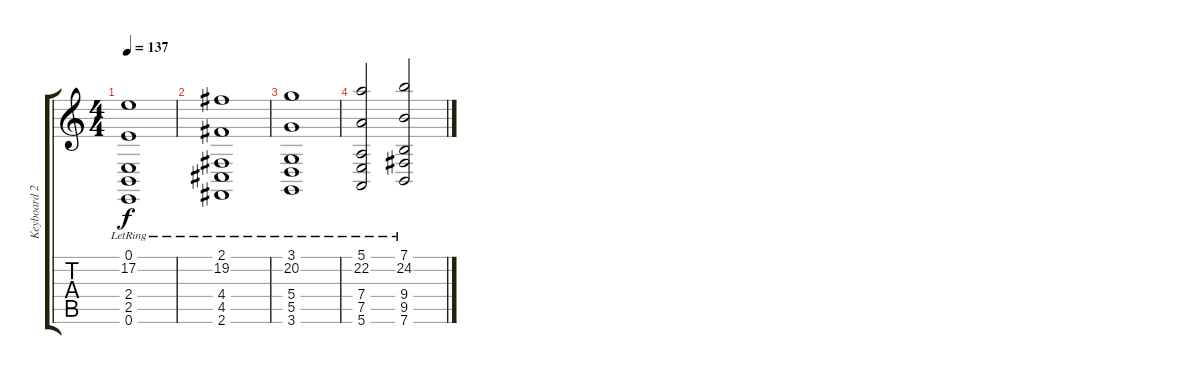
\track ("Keyboard 2" "Keyboard 2") {instrument synthstrings1}
\staff {score tabs}
\tuning (E4 B3 G3 D3 A2 E2) {hide}
\ts (4 4)
\tempo 137
\clef g2
\ks c
(0.1{lr} 17.2{lr} 2.4{lr} 2.5{lr} 0.6{lr}).1{dy f} |
(2.1{lr} 19.2{lr} 4.4{lr} 4.5{lr} 2.6{lr}).1 |
(3.1{lr} 20.2{lr} 5.4{lr} 5.5{lr} 3.6{lr}).1 |
(5.1{lr} 22.2{lr} 7.4{lr} 7.5{lr} 5.6{lr}).2 (7.1{lr} 24.2{lr} 9.4{lr} 9.5{lr} 7.6{lr}).2
